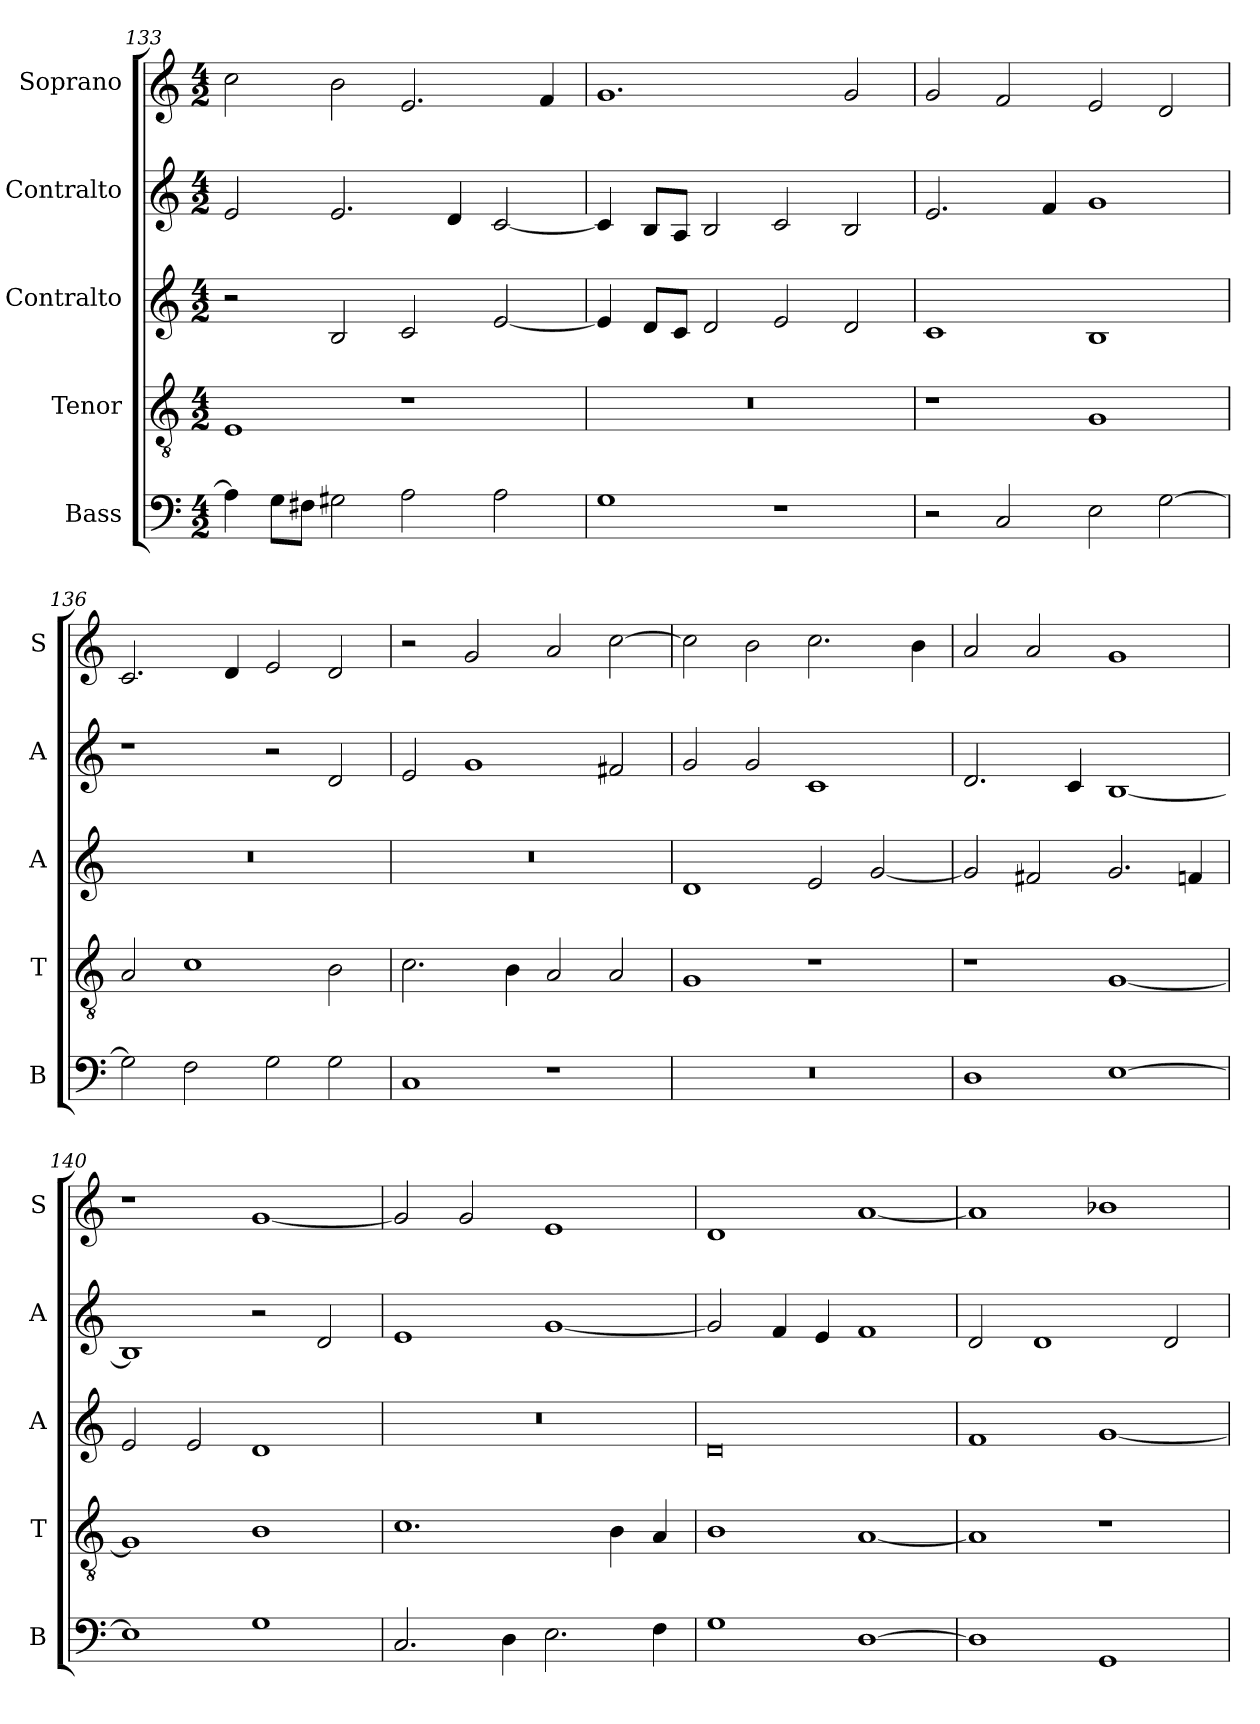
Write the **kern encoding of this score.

**kern	**kern	**kern	**kern	**kern
*part5	*part4	*part3	*part2	*part1
*staff5	*staff4	*staff3	*staff2	*staff1
*I"Bass	*I"Tenor	*I"Contralto	*I"Contralto	*I"Soprano
*I'B	*I'T	*I'A	*I'A	*I'S
*clefF4	*clefGv2	*clefG2	*clefG2	*clefG2
*k[]	*k[]	*k[]	*k[]	*k[]
*E:phr	*E:phr	*E:phr	*E:phr	*E:phr
*M4/2	*M4/2	*M4/2	*M4/2	*M4/2
=133	=133	=133	=133	=133
4A]	1E	2r	2e	2cc
8G\L	.	.	.	.
8F#X\J	.	.	.	.
2G#X	.	2B	2.e	2b
2A	1r	2c	.	2.e
.	.	.	4d	.
2A	.	[2e	[2c	.
.	.	.	.	4f
=134	=134	=134	=134	=134
1G	0r	4e]	4c]	1.g
.	.	8d/L	8B/L	.
.	.	8c/J	8A/J	.
.	.	2d	2B	.
1r	.	2e	2c	.
.	.	2d	2B	2g
=135	=135	=135	=135	=135
2r	1r	1c	2.e	2g
2C	.	.	.	2f
.	.	.	4f	.
2E	1G	1B	1g	2e
[2G	.	.	.	2d
=136	=136	=136	=136	=136
2G]	2A	0r	1r	2.c
2F	1c	.	.	.
.	.	.	.	4d
2G	.	.	2r	2e
2G	2B	.	2d	2d
=137	=137	=137	=137	=137
1C	2.c	0r	2e	2r
.	.	.	1g	2g
.	4B	.	.	.
1r	2A	.	.	2a
.	2A	.	2f#X	[2cc
=138	=138	=138	=138	=138
0r	1G	1d	2g	2cc]
.	.	.	2g	2b
.	1r	2e	1c	2.cc
.	.	[2g	.	.
.	.	.	.	4b
=139	=139	=139	=139	=139
1D	1r	2g]	2.d	2a
.	.	2f#X	.	2a
.	.	.	4c	.
[1E	[1G	2.g	[1B	1g
.	.	4fn	.	.
=140	=140	=140	=140	=140
1E]	1G]	2e	1B]	1r
.	.	2e	.	.
1G	1B	1d	2r	[1g
.	.	.	2d	.
=141	=141	=141	=141	=141
2.C	1.c	0r	1e	2g]
.	.	.	.	2g
4D	.	.	.	.
2.E	.	.	[1g	1e
.	4B	.	.	.
4F	4A	.	.	.
=142	=142	=142	=142	=142
1G	1B	0d	2g]	1d
.	.	.	4f	.
.	.	.	4e	.
[1D	[1A	.	1f	[1a
=143	=143	=143	=143	=143
1D]	1A]	1f	2d	1a]
.	.	.	1d	.
1GG	1r	[1g	.	1b-X
.	.	.	2d	.
=	=	=	=	=
*-	*-	*-	*-	*-
